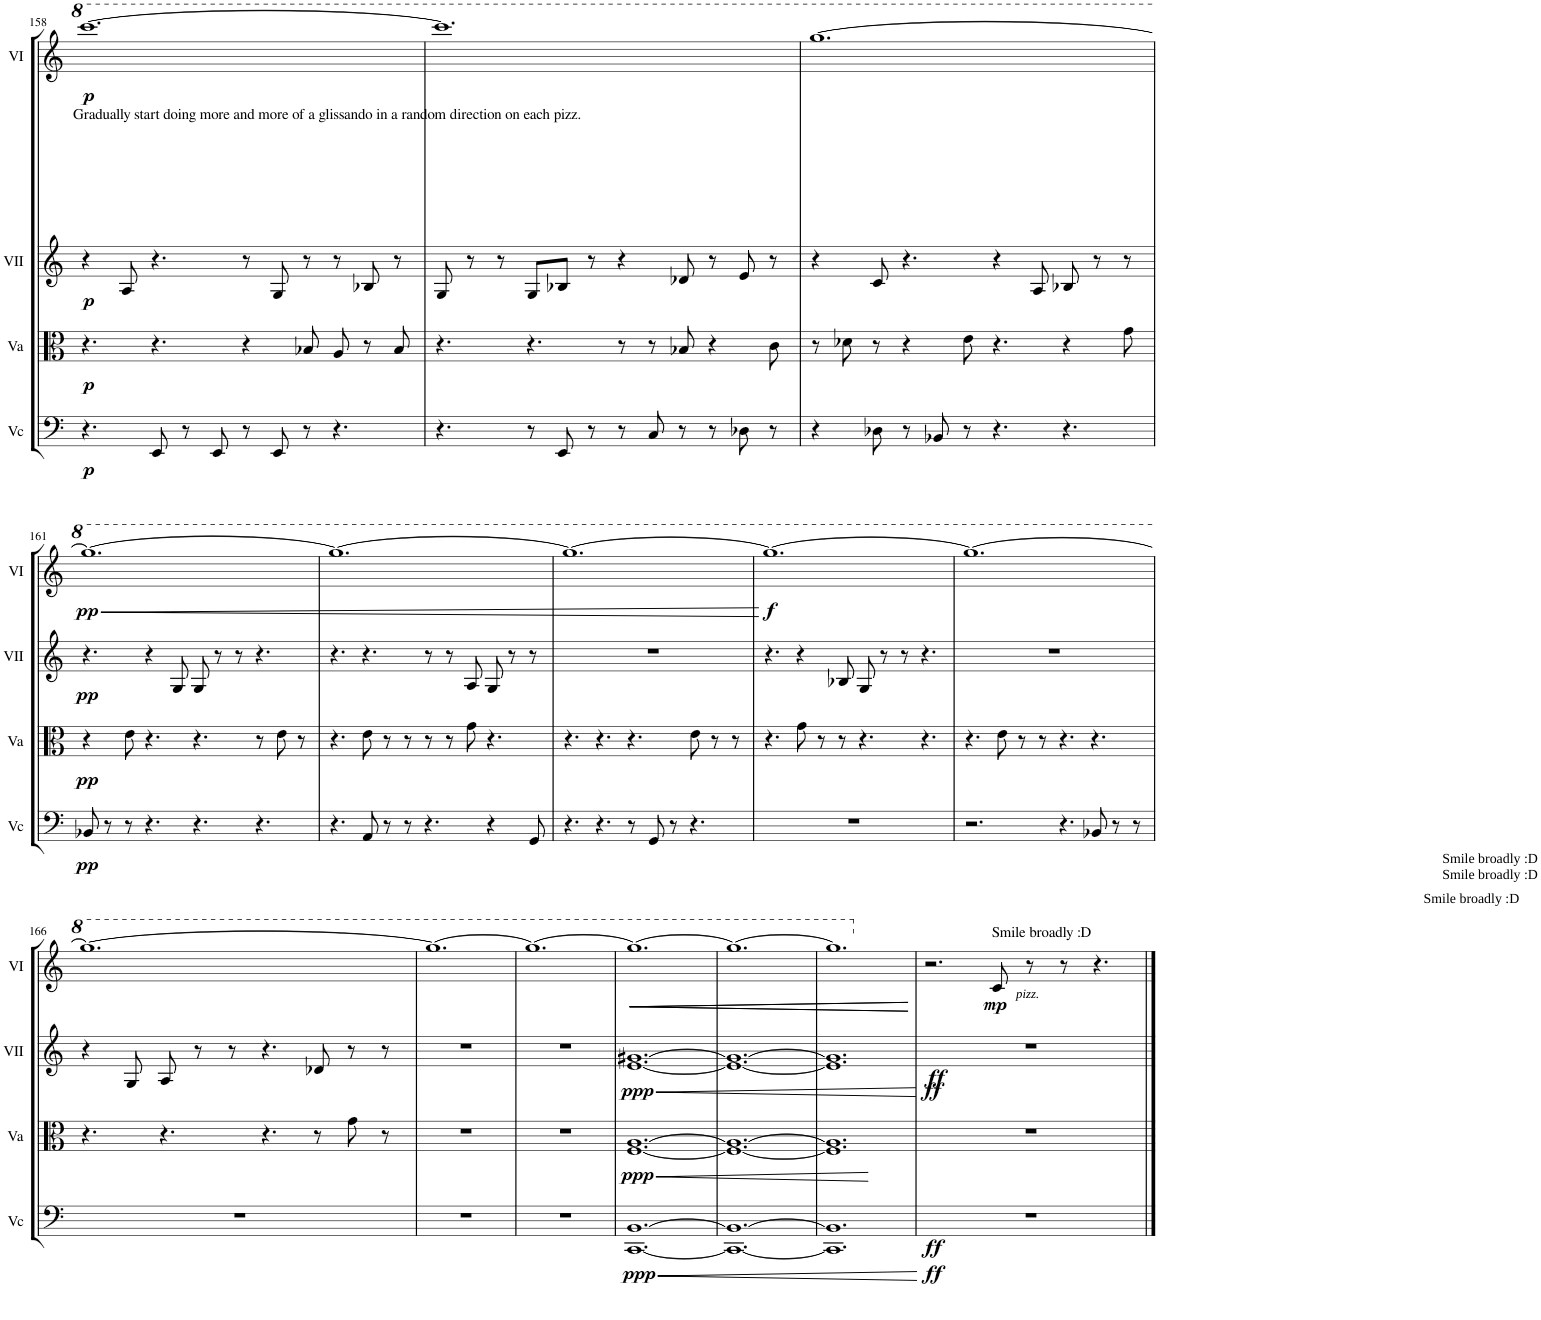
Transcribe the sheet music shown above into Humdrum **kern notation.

**kern	**dynam	**kern	**dynam	**kern	**dynam	**kern	**dynam
*part4	*part4	*part3	*part3	*part2	*part2	*part1	*part1
*staff4	*staff4	*staff3	*staff3	*staff2	*staff2	*staff1	*staff1
*I"Vc	*	*I"Va	*	*I"VII	*	*I"VI	*
*I'Vc	*	*I'Va	*	*I'VII	*	*I'VI	*
!!LO:PB:g=z
*clefF4	*	*clefC3	*	*clefG2	*	*clefG2	*
*k[]	*	*k[]	*	*k[]	*	*k[]	*
*M12/8	*	*M12/8	*	*M12/8	*	*M12/8	*
=158	=158	=158	=158	=158	=158	=158	=158
!	!	!	!	!LO:TX:a:t=Gradually start doing more and more of a glissando in a random direction on each pizz.	!	!	!
!	!LO:DY:b	!	!LO:DY:b	!	!LO:DY:b	!	!LO:DY:b
4.r	p	4.r	p	4r	p	[1.cccc	p
.	.	.	.	8A/	.	.	.
8EE/	.	4.r	.	4.r	.	.	.
8r	.	.	.	.	.	.	.
8EE/	.	.	.	.	.	.	.
8r	.	4r	.	8r	.	.	.
8EE/	.	.	.	8G/	.	.	.
8r	.	8B-X/	.	8r	.	.	.
4.r	.	8A/	.	8r	.	.	.
.	.	8r	.	8B-X/	.	.	.
.	.	8B-/	.	8r	.	.	.
=159	=159	=159	=159	=159	=159	=159	=159
4.r	.	4.r	.	8G/	.	1.cccc]	.
.	.	.	.	8r	.	.	.
.	.	.	.	8r	.	.	.
8r	.	4.r	.	8G/L	.	.	.
8EE/	.	.	.	8B-X/J	.	.	.
8r	.	.	.	8r	.	.	.
8r	.	8r	.	4r	.	.	.
8C/	.	8r	.	.	.	.	.
8r	.	8B-X/	.	8d-X/	.	.	.
8r	.	4r	.	8r	.	.	.
8D-X\	.	.	.	8e/	.	.	.
8r	.	8c\	.	8r	.	.	.
=160	=160	=160	=160	=160	=160	=160	=160
4r	.	8r	.	4r	.	[1.ggg	.
.	.	8d-X\	.	.	.	.	.
8D-X\	.	8r	.	8c/	.	.	.
8r	.	4r	.	4.r	.	.	.
8BB-X/	.	.	.	.	.	.	.
8r	.	8e\	.	.	.	.	.
4.r	.	4.r	.	4r	.	.	.
.	.	.	.	8A/	.	.	.
4.r	.	4r	.	8B-X/	.	.	.
.	.	.	.	8r	.	.	.
.	.	8g\	.	8r	.	.	.
!!LO:LB:g=z
=161	=161	=161	=161	=161	=161	=161	=161
!	!LO:DY:b	!	!LO:DY:b	!	!LO:DY:b	!	!LO:HP:b
!	!	!	!	!	!	!	!LO:DY:n=1:b
8BB-X/	pp	4r	pp	4.r	pp	1.ggg_	< pp
8r	.	.	.	.	.	.	.
8r	.	8e\	.	.	.	.	.
4.r	.	4.r	.	4r	.	.	.
.	.	.	.	8G/	.	.	.
4.r	.	4.r	.	8G/	.	.	.
.	.	.	.	8r	.	.	.
.	.	.	.	8r	.	.	.
4.r	.	8r	.	4.r	.	.	.
.	.	8e\	.	.	.	.	.
.	.	8r	.	.	.	.	.
=162	=162	=162	=162	=162	=162	=162	=162
4.r	.	4.r	.	4.r	.	1.ggg_	.
8AA/	.	8e\	.	4.r	.	.	.
8r	.	8r	.	.	.	.	.
8r	.	8r	.	.	.	.	.
4.r	.	8r	.	8r	.	.	.
.	.	8r	.	8r	.	.	.
.	.	8g\	.	8A/	.	.	.
4r	.	4.r	.	8G/	.	.	.
.	.	.	.	8r	.	.	.
8GG/	.	.	.	8r	.	.	.
=163	=163	=163	=163	=163	=163	=163	=163
4.r	.	4.r	.	1.r	.	1.ggg_	.
4.r	.	4.r	.	.	.	.	.
8r	.	4.r	.	.	.	.	.
8GG/	.	.	.	.	.	.	.
8r	.	.	.	.	.	.	.
4.r	.	8e\	.	.	.	.	.
.	.	8r	.	.	.	.	.
.	.	8r	.	.	.	.	.
.	.	.	.	.	.	.	[
=164	=164	=164	=164	=164	=164	=164	=164
!	!	!	!	!	!	!	!LO:DY:b
1.r	.	4.r	.	4.r	.	1.ggg_	f
.	.	8g\	.	4r	.	.	.
.	.	8r	.	.	.	.	.
.	.	8r	.	8B-X/	.	.	.
.	.	4.r	.	8G/	.	.	.
.	.	.	.	8r	.	.	.
.	.	.	.	8r	.	.	.
.	.	4.r	.	4.r	.	.	.
=165	=165	=165	=165	=165	=165	=165	=165
2.r	.	4.r	.	1.r	.	1.ggg_	.
.	.	8e\	.	.	.	.	.
.	.	8r	.	.	.	.	.
.	.	8r	.	.	.	.	.
4.r	.	4.r	.	.	.	.	.
8BB-X/	.	4.r	.	.	.	.	.
8r	.	.	.	.	.	.	.
8r	.	.	.	.	.	.	.
!!LO:LB:g=z
=166	=166	=166	=166	=166	=166	=166	=166
1.r	.	4.r	.	4r	.	1.ggg_	.
.	.	.	.	8G/	.	.	.
.	.	4.r	.	8A/	.	.	.
.	.	.	.	8r	.	.	.
.	.	.	.	8r	.	.	.
.	.	4.r	.	4.r	.	.	.
.	.	8r	.	8d-X/	.	.	.
.	.	8g\	.	8r	.	.	.
.	.	8r	.	8r	.	.	.
=167	=167	=167	=167	=167	=167	=167	=167
1.r	.	1.r	.	1.r	.	1.ggg_	.
=168	=168	=168	=168	=168	=168	=168	=168
1.r	.	1.r	.	1.r	.	1.ggg_	.
=169	=169	=169	=169	=169	=169	=169	=169
!	!LO:HP:b	!	!LO:HP:b	!	!LO:HP:b	!	!LO:HP:b
!	!LO:DY:n=1:b	!	!LO:DY:n=1:b	!	!LO:DY:n=1:b	!	!
[1.CC [1.BB	< ppp	[1.F [1.A	< ppp	[1.e [1.g#X	< ppp	1.ggg_	<
=170	=170	=170	=170	=170	=170	=170	=170
!	!	!	!	!	!	!	!LO:HP:b
1.CC_ 1.BB_	.	1.F_ 1.A_	.	1.e_ 1.g#_	.	1.ggg_	<
=171	=171	=171	=171	=171	=171	=171	=171
1.CC] 1.BB]	.	1.F] 1.A]	.	1.e] 1.g#]	.	1.ggg]	.
.	[	.	[	.	[	.	[ [
=172	=172	=172	=172	=172	=172	=172	=172
!	!LO:DY:b	!	!	!	!	!	!
!	!LO:DY:n=1:b	!	!	!	!LO:DY:b	!	!
!	!	!	!	!	!LO:DY:n=1:b	!	!
1.r	ff ff	1.r	.	1.r	ff ff	2.r	.
!	!	!	!	!	!	!LO:TX:b:i:t=pizz.	!
!	!	!	!	!	!	!LO:TX:a:t=Smile broadly &colon;D	!
!	!	!	!	!	!	!LO:TX:a:t=Smile broadly &colon;D	!
!	!	!	!	!	!	!LO:TX:a:t=Smile broadly &colon;D	!
!	!	!	!	!	!	!LO:TX:a:t=Smile broadly &colon;D	!
!	!	!	!	!	!	!	!LO:DY:b
.	.	.	.	.	.	8c/	mp
.	.	.	.	.	.	8r	.
.	.	.	.	.	.	8r	.
.	.	.	.	.	.	4.r	.
==	==	==	==	==	==	==	==
*-	*-	*-	*-	*-	*-	*-	*-
